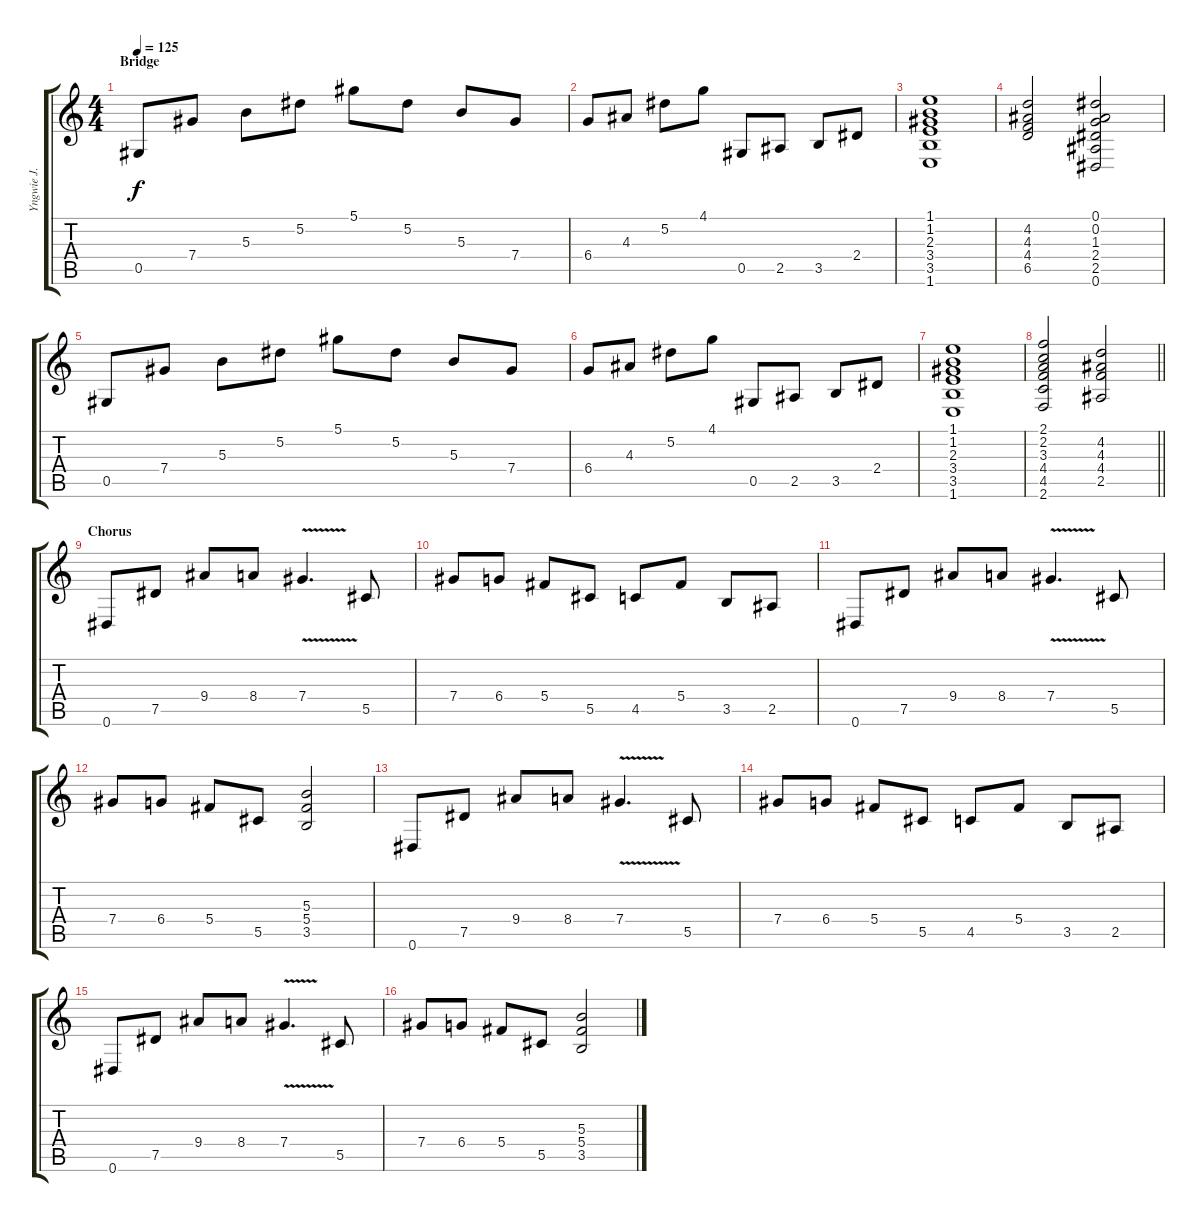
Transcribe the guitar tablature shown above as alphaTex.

\track ("Yngwie J. Malmsteen" "Yngwie J. ") {instrument overdrivenguitar}
\staff {score tabs}
\tuning (Eb4 Bb3 Gb3 Db3 Ab2 Eb2) {hide}
\ts (4 4)
\section ("" "Bridge")
\tempo 125
\clef g2
\ks c
0.5.8{dy f} 7.4.8 5.3.8 5.2.8 5.1.8 5.2.8 5.3.8 7.4.8 |
6.4.8 4.3.8 5.2.8 4.1.8 0.5.8 2.5.8 3.5.8 2.4.8 |
(1.1 1.2 2.3 3.4 3.5 1.6).1 |
(4.2 4.3 4.4 6.5).2 (0.1 0.2 1.3 2.4 2.5 0.6).2 |
0.5.8 7.4.8 5.3.8 5.2.8 5.1.8 5.2.8 5.3.8 7.4.8 |
6.4.8 4.3.8 5.2.8 4.1.8 0.5.8 2.5.8 3.5.8 2.4.8 |
(1.1 1.2 2.3 3.4 3.5 1.6).1 |
\barLineRight lightlight
(2.1 2.2 3.3 4.4 4.5 2.6).2 (4.2 4.3 4.4 2.5).2 |
\section ("" "Chorus")
0.6.8 7.5.8 9.4.8 8.4.8 7.4{v}.4{d} 5.5.8 |
7.4.8 6.4.8 5.4.8 5.5.8 4.5.8 5.4.8 3.5.8 2.5.8 |
0.6.8 7.5.8 9.4.8 8.4.8 7.4{v}.4{d} 5.5.8 |
7.4.8 6.4.8 5.4.8 5.5.8 (5.3 5.4 3.5).2 |
0.6.8 7.5.8 9.4.8 8.4.8 7.4{v}.4{d} 5.5.8 |
7.4.8 6.4.8 5.4.8 5.5.8 4.5.8 5.4.8 3.5.8 2.5.8 |
0.6.8 7.5.8 9.4.8 8.4.8 7.4{v}.4{d} 5.5.8 |
7.4.8 6.4.8 5.4.8 5.5.8 (5.3 5.4 3.5).2
